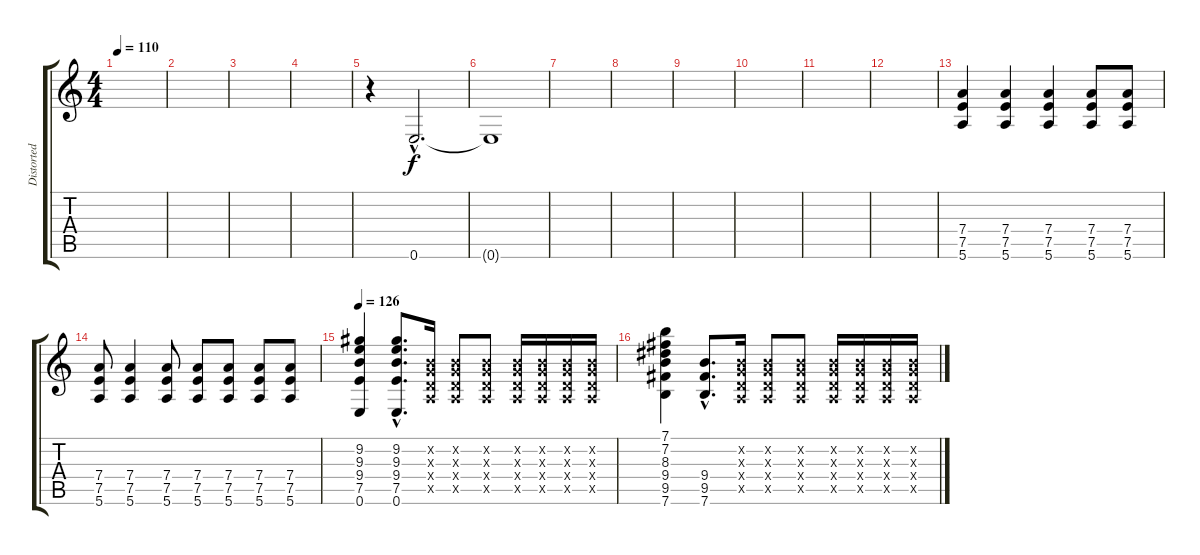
\track ("Distorted Guitar" "Distorted ") {instrument overdrivenguitar}
\staff {score tabs}
\tuning (E4 B3 G3 D3 A2 E2) {hide}
\ts (4 4)
\tempo 110
\clef g2
\ks c
|
|
|
|
r.4 0.6{hac}.2{d} |
0.6{t}.1 |
|
|
|
|
|
|
(7.4 7.5 5.6).4 (7.4 7.5 5.6).4 (7.4 7.5 5.6).4 (7.4 7.5 5.6).8 (7.4 7.5 5.6).8 |
(7.4 7.5 5.6).8 (7.4 7.5 5.6).4 (7.4 7.5 5.6).8 (7.4 7.5 5.6).8 (7.4 7.5 5.6).8 (7.4 7.5 5.6).8 (7.4 7.5 5.6).8 |
\tempo 126
(9.2 9.3 9.4 7.5 0.6).4{instrument overdrivenguitar} (9.2{hac} 9.3{hac} 9.4{hac} 7.5{hac} 0.6{hac}).8{d} (0.2{x} 0.3{x} 0.4{x} 0.5{x}).16 (0.2{x} 0.3{x} 0.4{x} 0.5{x}).8 (0.2{x} 0.3{x} 0.4{x} 0.5{x}).8 (0.2{x} 0.3{x} 0.4{x} 0.5{x}).16 (0.2{x} 0.3{x} 0.4{x} 0.5{x}).16 (0.2{x} 0.3{x} 0.4{x} 0.5{x}).16 (0.2{x} 0.3{x} 0.4{x} 0.5{x}).16 |
(7.1 7.2 8.3 9.4 9.5 7.6).4 (9.4{hac} 9.5{hac} 7.6{hac}).8{d} (0.2{x} 0.3{x} 0.4{x} 0.5{x}).16 (0.2{x} 0.3{x} 0.4{x} 0.5{x}).8 (0.2{x} 0.3{x} 0.4{x} 0.5{x}).8 (0.2{x} 0.3{x} 0.4{x} 0.5{x}).16 (0.2{x} 0.3{x} 0.4{x} 0.5{x}).16 (0.2{x} 0.3{x} 0.4{x} 0.5{x}).16 (0.2{x} 0.3{x} 0.4{x} 0.5{x}).16
